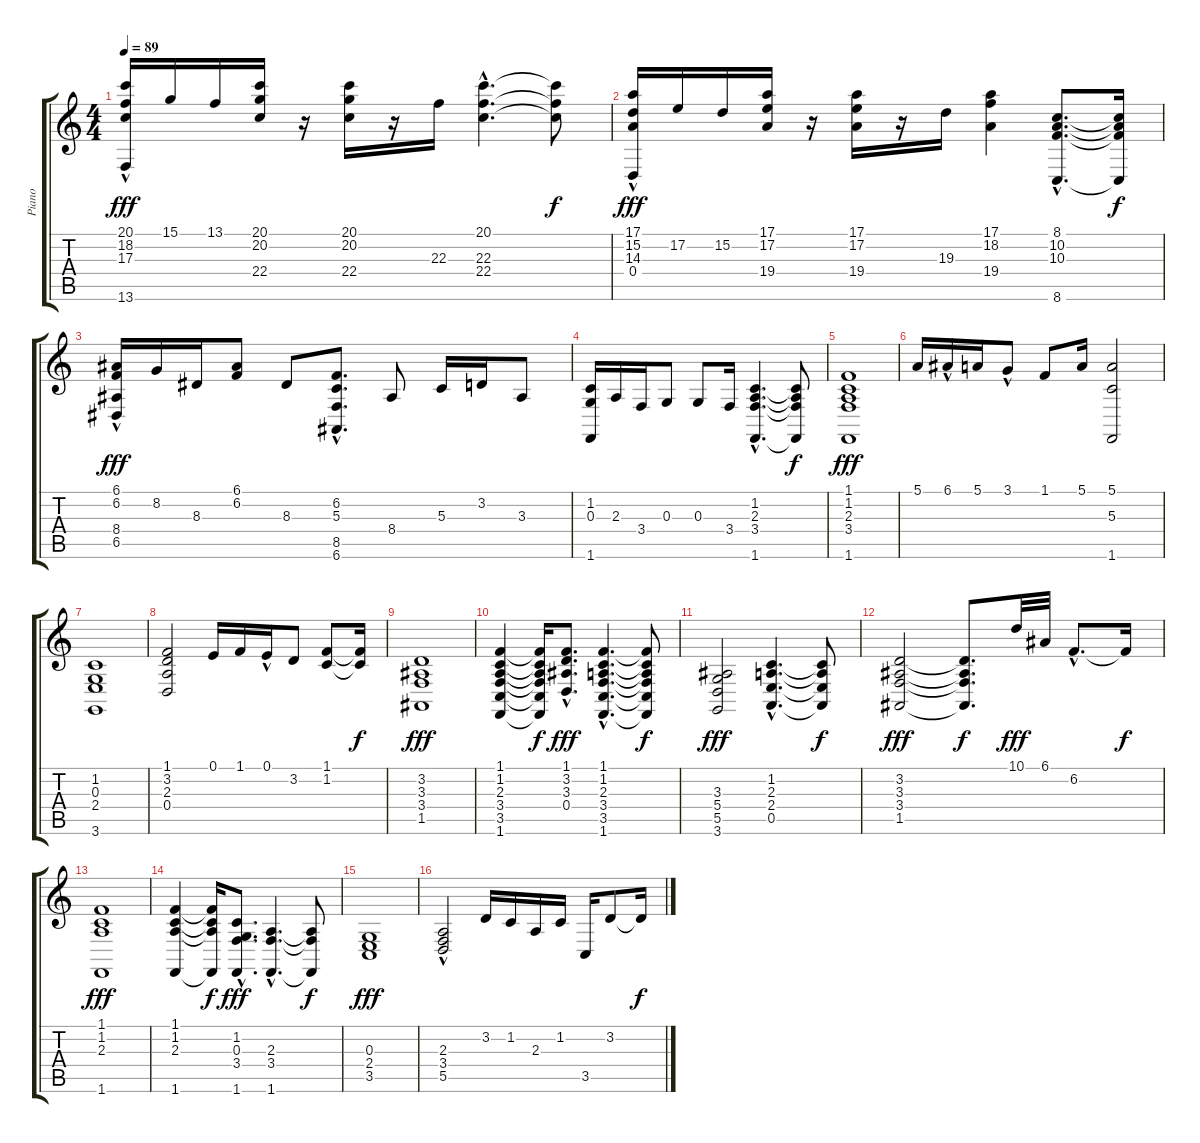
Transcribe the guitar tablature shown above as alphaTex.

\track ("Piano" "Piano") {instrument acousticgrandpiano}
\staff {score tabs}
\tuning (E4 B3 G3 D3 A2 E2) {hide}
\ts (4 4)
\tempo 89
\clef g2
\ks c
(20.1{hac} 18.2 17.3{hac} 13.6).16{dy fff instrument acousticgrandpiano} 15.1.16 13.1.16 (20.1 20.2 22.4).16 r.16 (20.1 20.2 22.4).16 r.16 22.3.16 (20.1{hac} 22.3{hac} 22.4{hac}).4{d} (20.1{t} 22.3{t} 22.4{t}).8{dy f} |
(17.1{hac} 15.2 14.3{hac} 0.4{hac}).16{dy fff} 17.2.16 15.2.16 (17.1 17.2 19.4).16 r.16 (17.1 17.2 19.4).16 r.16 19.3.16 (17.1 18.2 19.4).4 (8.1{hac} 10.2{hac} 10.3{hac} 8.6{hac}).8{d} (8.1{t} 10.2{t} 10.3{t} 8.6{t}).16{dy f} |
(6.1 6.2 8.4{hac} 6.5{hac}).16{dy fff} 8.2.16 8.3.16 (6.1 6.2).8 8.3.8 (6.2 5.3{hac} 8.5 6.6).8{d} 8.4.8 5.3.16 3.2.16 3.3.8 |
(1.2 0.3 1.6).16 2.3.16 3.4.16 0.3.8 0.3.8 3.4.16 (1.2{hac} 2.3{hac} 3.4{hac} 1.6{hac}).4{d} (1.2{t} 2.3{t} 3.4{t} 1.6{t}).8{dy f} |
(1.1 1.2 2.3 3.4 1.6).1{dy fff} |
5.1.16 6.1{hac}.16 5.1.16 3.1{hac}.8 1.1.8 5.1.16 (5.1 5.3 1.6).2 |
(1.2 0.3 2.4 3.6).1 |
(1.1 3.2 2.3 0.4).2 0.1.16 1.1.16 0.1{hac}.16 3.2.8 (1.1 1.2).8 (1.1{t} 1.2{t}).16{dy f} |
(3.2 3.3 3.4 1.5).1{dy fff} |
(1.1 1.2 2.3 3.4 3.5 1.6).4 (1.1{t} 1.2{t} 2.3{t} 3.4{t} 3.5{t} 1.6{t}).16{dy f} (1.1{hac} 3.2{hac} 3.3{hac} 0.4{hac}).8{d dy fff} (1.1{hac} 1.2{hac} 2.3{hac} 3.4{hac} 3.5{hac} 1.6{hac}).4{d} (1.1{t} 1.2{t} 2.3{t} 3.4{t} 3.5{t} 1.6{t}).8{dy f} |
(3.3 5.4 5.5 3.6).2{dy fff} (1.2{hac} 2.3{hac} 2.4{hac} 0.5{hac}).4{d} (1.2{t} 2.3{t} 2.4{t} 0.5{t}).8{dy f} |
(3.2 3.3 3.4 1.5).2{dy fff} (3.2{t} 3.3{t} 3.4{t} 1.5{t}).8{d dy f} 10.1.32{dy fff} 6.1.32 6.2{hac}.8{d} 6.2{t}.16{dy f} |
(1.1 1.2 2.3 1.6).1{dy fff} |
(1.1 1.2 2.3 1.6).4 (1.1{t} 1.2{t} 2.3{t} 1.6{t}).16{dy f} (1.2{hac} 0.3{hac} 3.4 1.6).8{d dy fff} (2.3{hac} 3.4{hac} 1.6{hac}).4{d} (2.3{t} 3.4{t} 1.6{t}).8{dy f} |
(0.3 2.4 3.5).1{dy fff} |
(2.3 3.4 5.5{hac}).2 3.2.16 1.2.16 2.3.16 1.2.16 3.5.16 3.2.8 3.2{t}.16{dy f}
